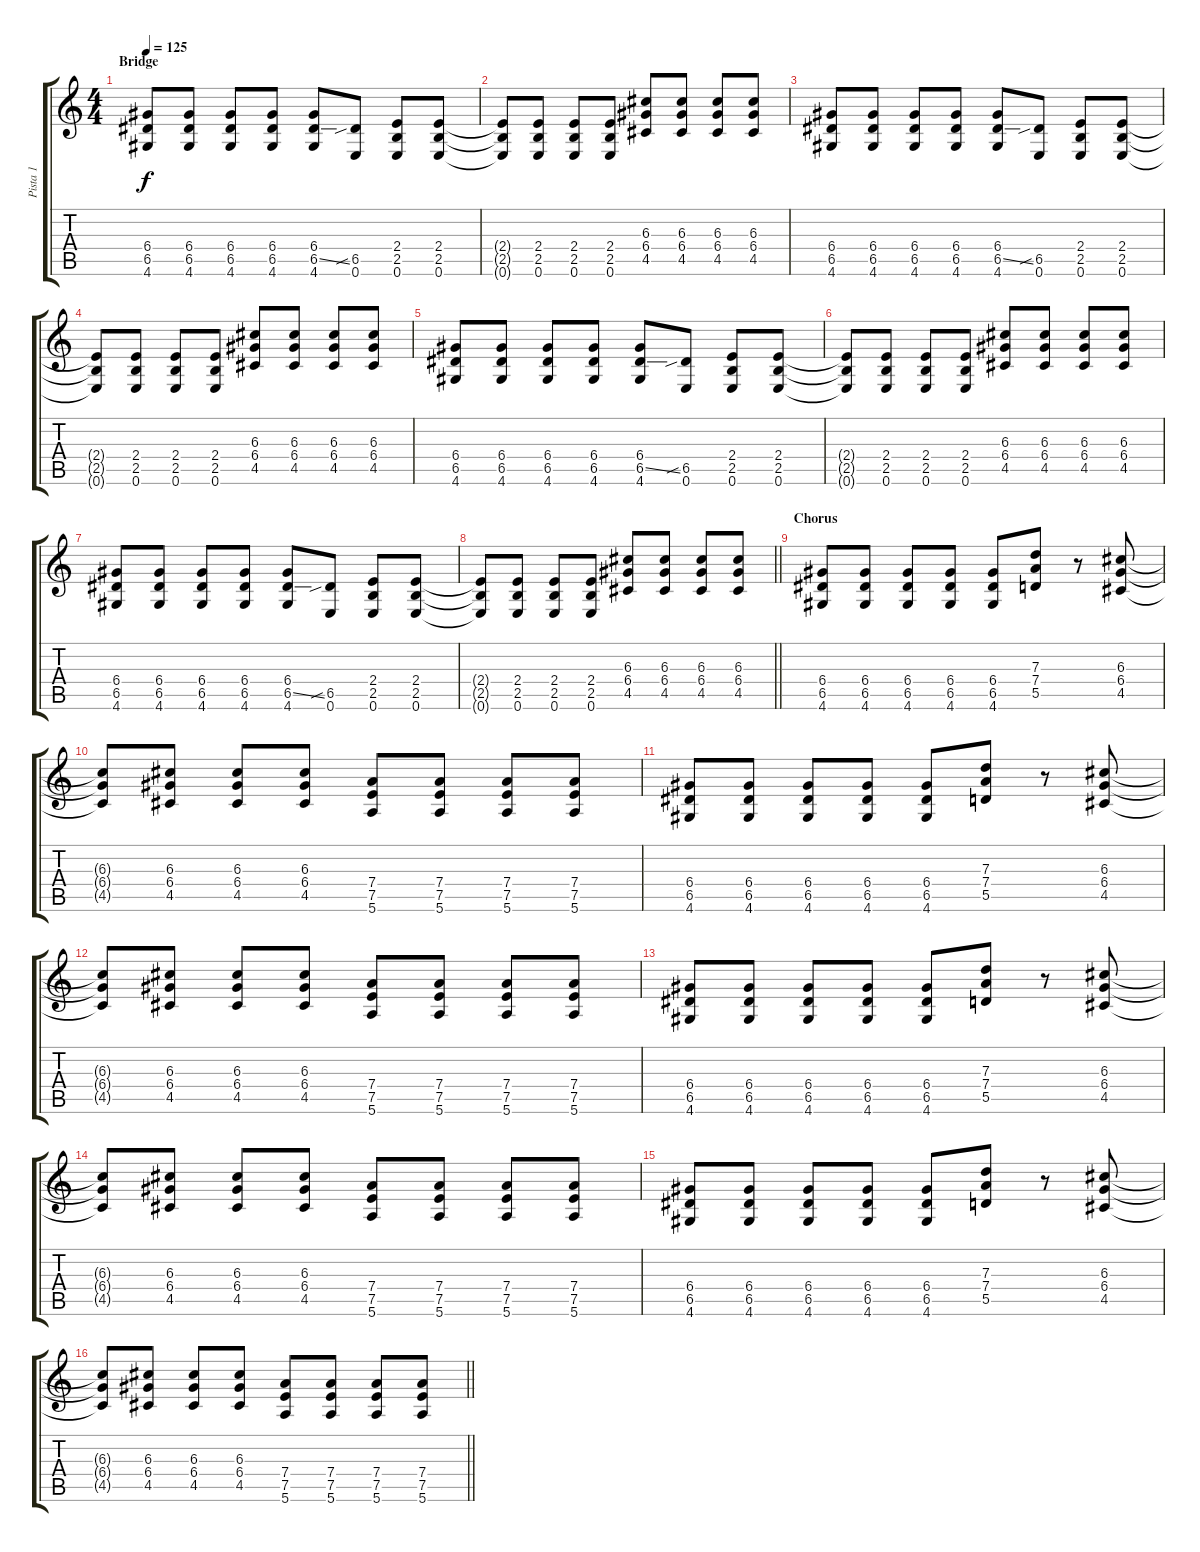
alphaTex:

\track ("Pista 1" "Pista 1") {instrument overdrivenguitar}
\staff {score tabs}
\tuning (E4 B3 G3 D3 A2 E2) {hide}
\ts (4 4)
\section ("" "Bridge")
\tempo 125
\clef g2
\ks c
(6.4 6.5 4.6).8{dy f} (6.4 6.5 4.6).8 (6.4 6.5 4.6).8 (6.4 6.5 4.6).8 (6.4 6.5{ss} 4.6).8 (6.5{sib} 0.6).8 (2.4 2.5 0.6).8 (2.4 2.5 0.6).8 |
(2.4{t} 2.5{t} 0.6{t}).8 (2.4 2.5 0.6).8 (2.4 2.5 0.6).8 (2.4 2.5 0.6).8 (6.3 6.4 4.5).8 (6.3 6.4 4.5).8 (6.3 6.4 4.5).8 (6.3 6.4 4.5).8 |
(6.4 6.5 4.6).8 (6.4 6.5 4.6).8 (6.4 6.5 4.6).8 (6.4 6.5 4.6).8 (6.4 6.5{ss} 4.6).8 (6.5{sib} 0.6).8 (2.4 2.5 0.6).8 (2.4 2.5 0.6).8 |
(2.4{t} 2.5{t} 0.6{t}).8 (2.4 2.5 0.6).8 (2.4 2.5 0.6).8 (2.4 2.5 0.6).8 (6.3 6.4 4.5).8 (6.3 6.4 4.5).8 (6.3 6.4 4.5).8 (6.3 6.4 4.5).8 |
(6.4 6.5 4.6).8 (6.4 6.5 4.6).8 (6.4 6.5 4.6).8 (6.4 6.5 4.6).8 (6.4 6.5{ss} 4.6).8 (6.5{sib} 0.6).8 (2.4 2.5 0.6).8 (2.4 2.5 0.6).8 |
(2.4{t} 2.5{t} 0.6{t}).8 (2.4 2.5 0.6).8 (2.4 2.5 0.6).8 (2.4 2.5 0.6).8 (6.3 6.4 4.5).8 (6.3 6.4 4.5).8 (6.3 6.4 4.5).8 (6.3 6.4 4.5).8 |
(6.4 6.5 4.6).8 (6.4 6.5 4.6).8 (6.4 6.5 4.6).8 (6.4 6.5 4.6).8 (6.4 6.5{ss} 4.6).8 (6.5{sib} 0.6).8 (2.4 2.5 0.6).8 (2.4 2.5 0.6).8 |
\barLineRight lightlight
(2.4{t} 2.5{t} 0.6{t}).8 (2.4 2.5 0.6).8 (2.4 2.5 0.6).8 (2.4 2.5 0.6).8 (6.3 6.4 4.5).8 (6.3 6.4 4.5).8 (6.3 6.4 4.5).8 (6.3 6.4 4.5).8 |
\section ("" "Chorus")
(6.4 6.5 4.6).8 (6.4 6.5 4.6).8 (6.4 6.5 4.6).8 (6.4 6.5 4.6).8 (6.4 6.5 4.6).8 (7.3 7.4 5.5).8 r.8 (6.3 6.4 4.5).8 |
(6.3{t} 6.4{t} 4.5{t}).8 (6.3 6.4 4.5).8 (6.3 6.4 4.5).8 (6.3 6.4 4.5).8 (7.4 7.5 5.6).8 (7.4 7.5 5.6).8 (7.4 7.5 5.6).8 (7.4 7.5 5.6).8 |
(6.4 6.5 4.6).8 (6.4 6.5 4.6).8 (6.4 6.5 4.6).8 (6.4 6.5 4.6).8 (6.4 6.5 4.6).8 (7.3 7.4 5.5).8 r.8 (6.3 6.4 4.5).8 |
(6.3{t} 6.4{t} 4.5{t}).8 (6.3 6.4 4.5).8 (6.3 6.4 4.5).8 (6.3 6.4 4.5).8 (7.4 7.5 5.6).8 (7.4 7.5 5.6).8 (7.4 7.5 5.6).8 (7.4 7.5 5.6).8 |
(6.4 6.5 4.6).8 (6.4 6.5 4.6).8 (6.4 6.5 4.6).8 (6.4 6.5 4.6).8 (6.4 6.5 4.6).8 (7.3 7.4 5.5).8 r.8 (6.3 6.4 4.5).8 |
(6.3{t} 6.4{t} 4.5{t}).8 (6.3 6.4 4.5).8 (6.3 6.4 4.5).8 (6.3 6.4 4.5).8 (7.4 7.5 5.6).8 (7.4 7.5 5.6).8 (7.4 7.5 5.6).8 (7.4 7.5 5.6).8 |
(6.4 6.5 4.6).8 (6.4 6.5 4.6).8 (6.4 6.5 4.6).8 (6.4 6.5 4.6).8 (6.4 6.5 4.6).8 (7.3 7.4 5.5).8 r.8 (6.3 6.4 4.5).8 |
\barLineRight lightlight
(6.3{t} 6.4{t} 4.5{t}).8 (6.3 6.4 4.5).8 (6.3 6.4 4.5).8 (6.3 6.4 4.5).8 (7.4 7.5 5.6).8 (7.4 7.5 5.6).8 (7.4 7.5 5.6).8 (7.4 7.5 5.6).8
